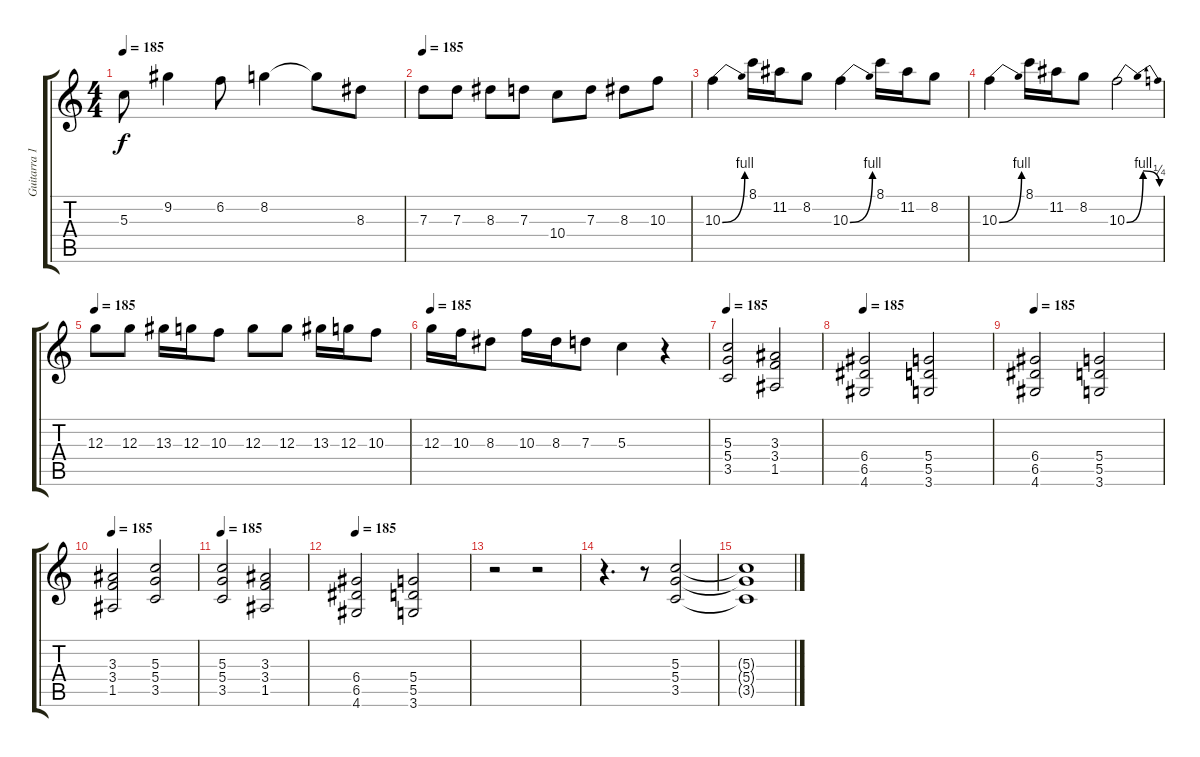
\track ("Guitarra 1" "Guitarra 1") {instrument overdrivenguitar}
\staff {score tabs}
\tuning (E4 B3 G3 D3 A2 E2) {hide}
\ts (4 4)
\tempo 185
\clef g2
\ks c
5.3{t}.8{dy f} 9.2.4 6.2.8 8.2.4 8.2{t}.8 8.3.8 |
\tempo 185
7.3.8 7.3.8 8.3.8 7.3.8 10.4.8 7.3.8 8.3.8 10.3.8 |
10.3{be (bend 0 0 60 4)}.4 8.1.16 11.2.16 8.2.8 10.3{be (bend 0 0 60 4)}.4 8.1.16 11.2.16 8.2.8 |
10.3{be (bend 0 0 60 4)}.4 8.1.16 11.2.16 8.2.8 10.3{be (bendrelease 0 0 30 4 35 4 60 1)}.2 |
\tempo 185
12.3.8 12.3.8 13.3.16 12.3.16 10.3.8 12.3.8 12.3.8 13.3.16 12.3.16 10.3.8 |
\tempo 185
12.3.16 10.3.16 8.3.8 10.3.16 8.3.16 7.3.8 5.3.4 r.4 |
\tempo 185
(5.3 5.4 3.5).2 (3.3 3.4 1.5).2 |
\tempo 185
(6.4 6.5 4.6).2 (5.4 5.5 3.6).2 |
\tempo 185
(6.4 6.5 4.6).2 (5.4 5.5 3.6).2 |
\tempo 185
(3.3 3.4 1.5).2 (5.3 5.4 3.5).2 |
\tempo 185
(5.3 5.4 3.5).2 (3.3 3.4 1.5).2 |
\tempo 185
(6.4 6.5 4.6).2 (5.4 5.5 3.6).2 |
r.2 r.2 |
r.4{d} r.8 (5.3 5.4 3.5).2 |
(5.3{t} 5.4{t} 3.5{t}).1
